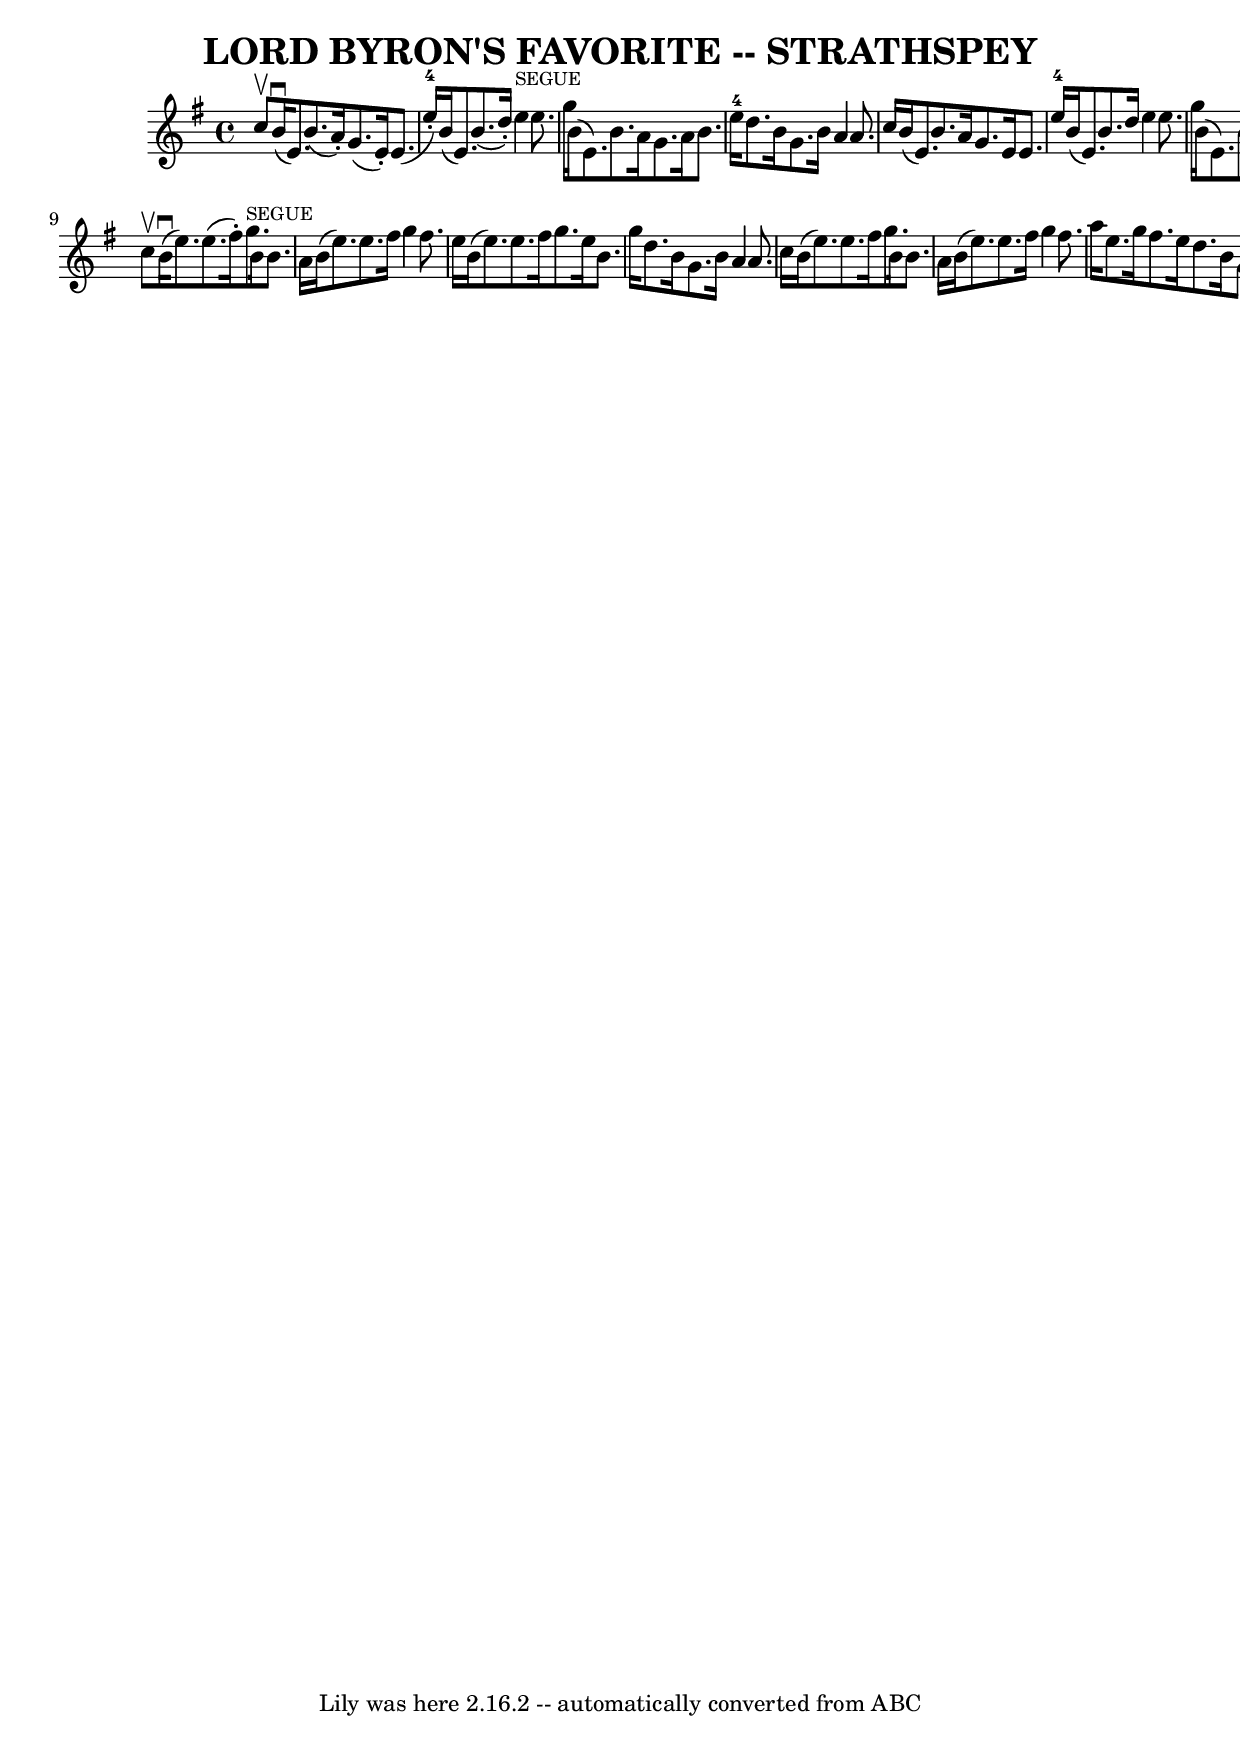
\version "2.16.2"
\include "Mammoth.ily"
\header {
  %% book = "Ryan's Mammoth Collection of Fiddle Tunes"
  composer = ""
  crossRefNumber = "1"
  footnotes = ""
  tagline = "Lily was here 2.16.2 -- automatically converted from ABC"
  title = "LORD BYRON'S FAVORITE -- STRATHSPEY"

}
voicedefault =  {


  \override Staff.TimeSignature #'style = #'C
  \time 4/4 
  \key e \minor c''8^\upbow   |
  b'16 (^\downbow e'8. 
  ) b'8. (a'16 -.) g'8. (e'16 -.) e'8. (e''16-4-.)   
  |
  b'16 (e'8.) b'8. (d''16 -.) e''4^\segue e''8.   
  g''16    |
  b'16 (e'8.) b'8. a'16 g'8. a'16 b'8. 
  e''16-4   |
  d''8. b'16 g'8. b'16 a'4 a'8.    
  c''16    |
  b'16 (e'8.) b'8. a'16 g'8. e'16 e'8.  
  e''16-4   |
  b'16 (e'8.) b'8. d''16 e''4 e''8.    
  g''16    |
  b'16 (e'8.) b'8. a'16 g'8. a'16 b'8.  
  e''16-4   |
  d''8. b'16 g'8. b'16 a'4 a'8    
  \bar "|." c''8^\upbow   |
  b'16 (^\downbow e''8.) e''8. 
  (fis''16 -.) g''8.^\segue b'16 b'8. a'16    |
  b'16 
  (e''8.) e''8. fis''16 g''4 fis''8. e''16    |
  
  b'16 (e''8.) e''8. fis''16 g''8. e''16 b'8. g''16    
  |
  d''8. b'16 g'8. b'16 a'4 a'8. c''16    |
  
  b'16 (e''8.) e''8. fis''16 g''8. b'16 b'8. a'16    
  |
  b'16 (e''8.) e''8. fis''16 g''4 fis''8. a''16    
  |
  e''8. g''16 fis''8. e''16 d''8. b'16 g'8.    
  b'16    |
  d''16 (b'8.) g''8. b'16 a'4 a'8    
  \bar "|."   

}

\score{
  <<

    \context Staff="default"
    {
      \voicedefault 
      
    }

  >>
  \layout {
    
  }
  \midi {
  }

}
